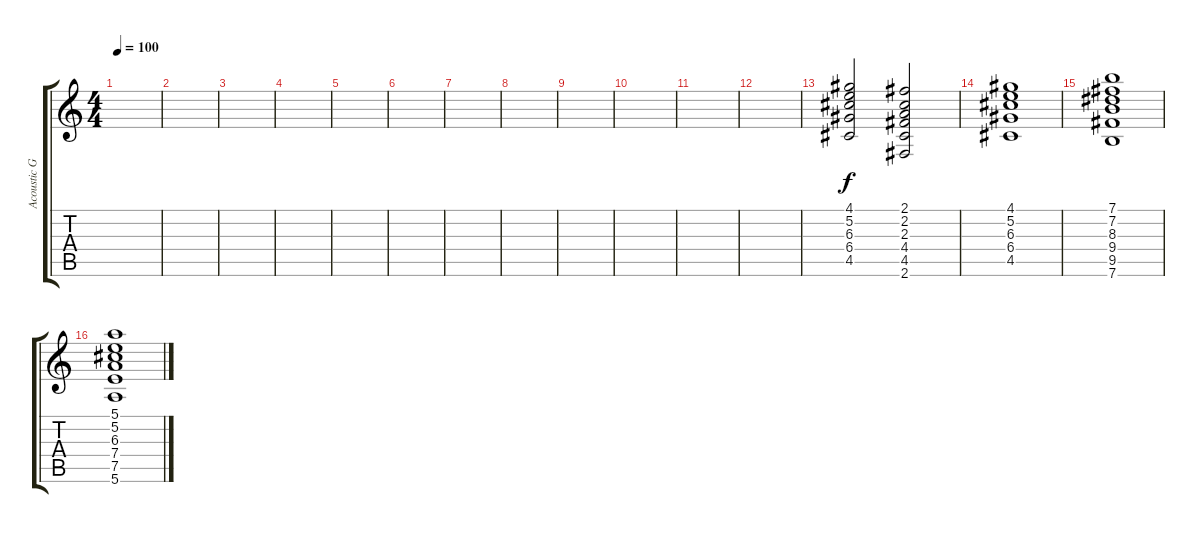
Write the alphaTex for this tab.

\track ("Acoustic Guitar" "Acoustic G") {instrument acousticguitarsteel}
\staff {score tabs}
\tuning (E4 B3 G3 D3 A2 E2) {hide}
\ts (4 4)
\tempo 100
\clef g2
\ks c
|
|
|
|
|
|
|
|
|
|
|
|
(4.1 5.2 6.3 6.4 4.5).2 (2.1 2.2 2.3 4.4 4.5 2.6).2 |
(4.1 5.2 6.3 6.4 4.5).1 |
(7.1 7.2 8.3 9.4 9.5 7.6).1 |
(5.1 5.2 6.3 7.4 7.5 5.6).1
